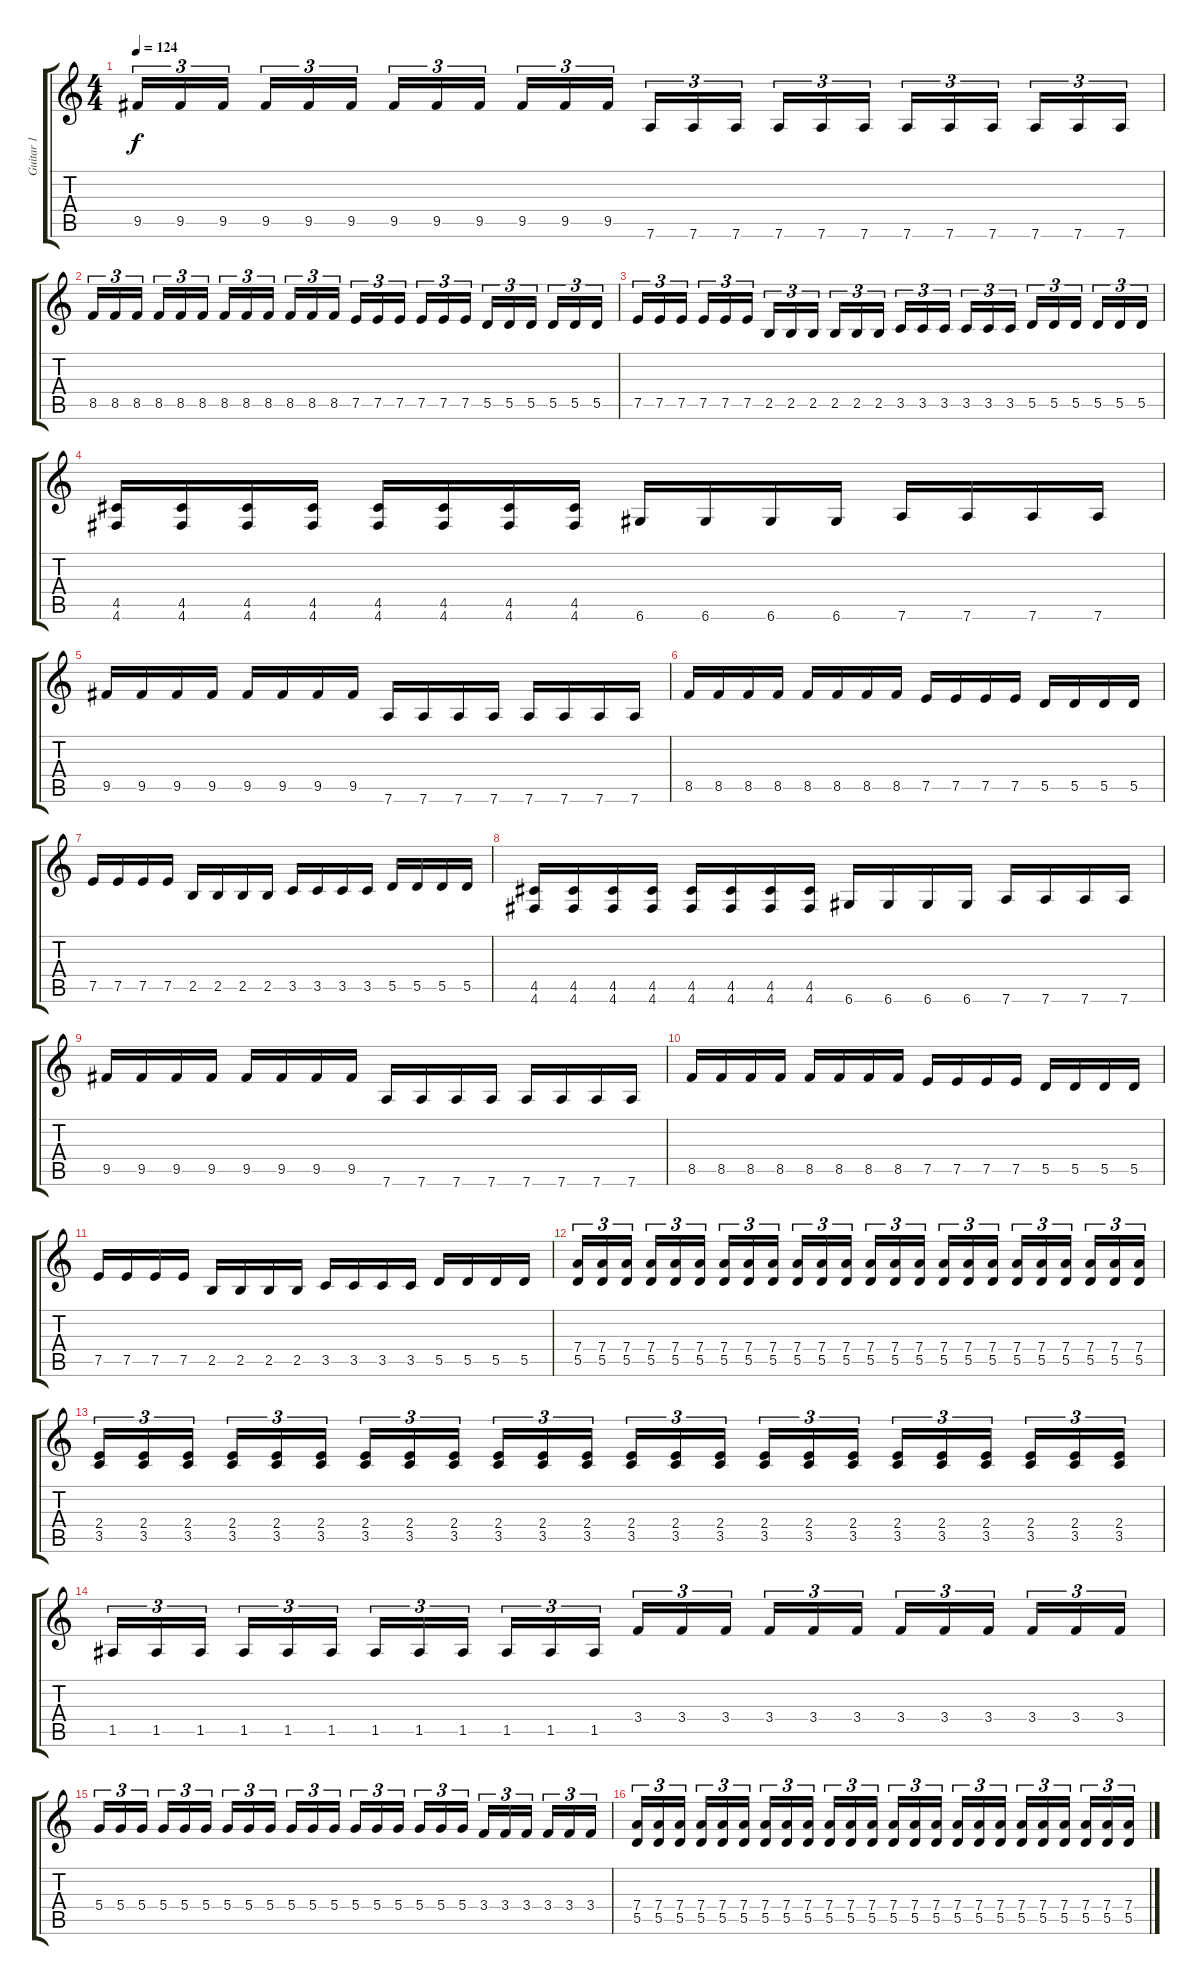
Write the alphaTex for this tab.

\track ("Guitar 1" "Guitar 1") {instrument distortionguitar}
\staff {score tabs}
\tuning (E4 B3 G3 D3 A2 D2) {hide}
\ts (4 4)
\tempo 124
\clef g2
\ks c
9.5.16{tu (3 2) dy f} 9.5.16{tu (3 2)} 9.5.16{tu (3 2)} 9.5.16{tu (3 2)} 9.5.16{tu (3 2)} 9.5.16{tu (3 2)} 9.5.16{tu (3 2)} 9.5.16{tu (3 2)} 9.5.16{tu (3 2)} 9.5.16{tu (3 2)} 9.5.16{tu (3 2)} 9.5.16{tu (3 2)} 7.6.16{tu (3 2)} 7.6.16{tu (3 2)} 7.6.16{tu (3 2)} 7.6.16{tu (3 2)} 7.6.16{tu (3 2)} 7.6.16{tu (3 2)} 7.6.16{tu (3 2)} 7.6.16{tu (3 2)} 7.6.16{tu (3 2)} 7.6.16{tu (3 2)} 7.6.16{tu (3 2)} 7.6.16{tu (3 2)} |
8.5.16{tu (3 2)} 8.5.16{tu (3 2)} 8.5.16{tu (3 2)} 8.5.16{tu (3 2)} 8.5.16{tu (3 2)} 8.5.16{tu (3 2)} 8.5.16{tu (3 2)} 8.5.16{tu (3 2)} 8.5.16{tu (3 2)} 8.5.16{tu (3 2)} 8.5.16{tu (3 2)} 8.5.16{tu (3 2)} 7.5.16{tu (3 2)} 7.5.16{tu (3 2)} 7.5.16{tu (3 2)} 7.5.16{tu (3 2)} 7.5.16{tu (3 2)} 7.5.16{tu (3 2)} 5.5.16{tu (3 2)} 5.5.16{tu (3 2)} 5.5.16{tu (3 2)} 5.5.16{tu (3 2)} 5.5.16{tu (3 2)} 5.5.16{tu (3 2)} |
7.5.16{tu (3 2)} 7.5.16{tu (3 2)} 7.5.16{tu (3 2)} 7.5.16{tu (3 2)} 7.5.16{tu (3 2)} 7.5.16{tu (3 2)} 2.5.16{tu (3 2)} 2.5.16{tu (3 2)} 2.5.16{tu (3 2)} 2.5.16{tu (3 2)} 2.5.16{tu (3 2)} 2.5.16{tu (3 2)} 3.5.16{tu (3 2)} 3.5.16{tu (3 2)} 3.5.16{tu (3 2)} 3.5.16{tu (3 2)} 3.5.16{tu (3 2)} 3.5.16{tu (3 2)} 5.5.16{tu (3 2)} 5.5.16{tu (3 2)} 5.5.16{tu (3 2)} 5.5.16{tu (3 2)} 5.5.16{tu (3 2)} 5.5.16{tu (3 2)} |
(4.5 4.6).16 (4.5 4.6).16 (4.5 4.6).16 (4.5 4.6).16 (4.5 4.6).16 (4.5 4.6).16 (4.5 4.6).16 (4.5 4.6).16 6.6.16 6.6.16 6.6.16 6.6.16 7.6.16 7.6.16 7.6.16 7.6.16 |
9.5.16 9.5.16 9.5.16 9.5.16 9.5.16 9.5.16 9.5.16 9.5.16 7.6.16 7.6.16 7.6.16 7.6.16 7.6.16 7.6.16 7.6.16 7.6.16 |
8.5.16 8.5.16 8.5.16 8.5.16 8.5.16 8.5.16 8.5.16 8.5.16 7.5.16 7.5.16 7.5.16 7.5.16 5.5.16 5.5.16 5.5.16 5.5.16 |
7.5.16 7.5.16 7.5.16 7.5.16 2.5.16 2.5.16 2.5.16 2.5.16 3.5.16 3.5.16 3.5.16 3.5.16 5.5.16 5.5.16 5.5.16 5.5.16 |
(4.5 4.6).16 (4.5 4.6).16 (4.5 4.6).16 (4.5 4.6).16 (4.5 4.6).16 (4.5 4.6).16 (4.5 4.6).16 (4.5 4.6).16 6.6.16 6.6.16 6.6.16 6.6.16 7.6.16 7.6.16 7.6.16 7.6.16 |
9.5.16 9.5.16 9.5.16 9.5.16 9.5.16 9.5.16 9.5.16 9.5.16 7.6.16 7.6.16 7.6.16 7.6.16 7.6.16 7.6.16 7.6.16 7.6.16 |
8.5.16 8.5.16 8.5.16 8.5.16 8.5.16 8.5.16 8.5.16 8.5.16 7.5.16 7.5.16 7.5.16 7.5.16 5.5.16 5.5.16 5.5.16 5.5.16 |
7.5.16 7.5.16 7.5.16 7.5.16 2.5.16 2.5.16 2.5.16 2.5.16 3.5.16 3.5.16 3.5.16 3.5.16 5.5.16 5.5.16 5.5.16 5.5.16 |
(7.4 5.5).16{tu (3 2)} (7.4 5.5).16{tu (3 2)} (7.4 5.5).16{tu (3 2)} (7.4 5.5).16{tu (3 2)} (7.4 5.5).16{tu (3 2)} (7.4 5.5).16{tu (3 2)} (7.4 5.5).16{tu (3 2)} (7.4 5.5).16{tu (3 2)} (7.4 5.5).16{tu (3 2)} (7.4 5.5).16{tu (3 2)} (7.4 5.5).16{tu (3 2)} (7.4 5.5).16{tu (3 2)} (7.4 5.5).16{tu (3 2)} (7.4 5.5).16{tu (3 2)} (7.4 5.5).16{tu (3 2)} (7.4 5.5).16{tu (3 2)} (7.4 5.5).16{tu (3 2)} (7.4 5.5).16{tu (3 2)} (7.4 5.5).16{tu (3 2)} (7.4 5.5).16{tu (3 2)} (7.4 5.5).16{tu (3 2)} (7.4 5.5).16{tu (3 2)} (7.4 5.5).16{tu (3 2)} (7.4 5.5).16{tu (3 2)} |
(2.4 3.5).16{tu (3 2)} (2.4 3.5).16{tu (3 2)} (2.4 3.5).16{tu (3 2)} (2.4 3.5).16{tu (3 2)} (2.4 3.5).16{tu (3 2)} (2.4 3.5).16{tu (3 2)} (2.4 3.5).16{tu (3 2)} (2.4 3.5).16{tu (3 2)} (2.4 3.5).16{tu (3 2)} (2.4 3.5).16{tu (3 2)} (2.4 3.5).16{tu (3 2)} (2.4 3.5).16{tu (3 2)} (2.4 3.5).16{tu (3 2)} (2.4 3.5).16{tu (3 2)} (2.4 3.5).16{tu (3 2)} (2.4 3.5).16{tu (3 2)} (2.4 3.5).16{tu (3 2)} (2.4 3.5).16{tu (3 2)} (2.4 3.5).16{tu (3 2)} (2.4 3.5).16{tu (3 2)} (2.4 3.5).16{tu (3 2)} (2.4 3.5).16{tu (3 2)} (2.4 3.5).16{tu (3 2)} (2.4 3.5).16{tu (3 2)} |
1.5.16{tu (3 2)} 1.5.16{tu (3 2)} 1.5.16{tu (3 2)} 1.5.16{tu (3 2)} 1.5.16{tu (3 2)} 1.5.16{tu (3 2)} 1.5.16{tu (3 2)} 1.5.16{tu (3 2)} 1.5.16{tu (3 2)} 1.5.16{tu (3 2)} 1.5.16{tu (3 2)} 1.5.16{tu (3 2)} 3.4.16{tu (3 2)} 3.4.16{tu (3 2)} 3.4.16{tu (3 2)} 3.4.16{tu (3 2)} 3.4.16{tu (3 2)} 3.4.16{tu (3 2)} 3.4.16{tu (3 2)} 3.4.16{tu (3 2)} 3.4.16{tu (3 2)} 3.4.16{tu (3 2)} 3.4.16{tu (3 2)} 3.4.16{tu (3 2)} |
5.4.16{tu (3 2)} 5.4.16{tu (3 2)} 5.4.16{tu (3 2)} 5.4.16{tu (3 2)} 5.4.16{tu (3 2)} 5.4.16{tu (3 2)} 5.4.16{tu (3 2)} 5.4.16{tu (3 2)} 5.4.16{tu (3 2)} 5.4.16{tu (3 2)} 5.4.16{tu (3 2)} 5.4.16{tu (3 2)} 5.4.16{tu (3 2)} 5.4.16{tu (3 2)} 5.4.16{tu (3 2)} 5.4.16{tu (3 2)} 5.4.16{tu (3 2)} 5.4.16{tu (3 2)} 3.4.16{tu (3 2)} 3.4.16{tu (3 2)} 3.4.16{tu (3 2)} 3.4.16{tu (3 2)} 3.4.16{tu (3 2)} 3.4.16{tu (3 2)} |
(7.4 5.5).16{tu (3 2)} (7.4 5.5).16{tu (3 2)} (7.4 5.5).16{tu (3 2)} (7.4 5.5).16{tu (3 2)} (7.4 5.5).16{tu (3 2)} (7.4 5.5).16{tu (3 2)} (7.4 5.5).16{tu (3 2)} (7.4 5.5).16{tu (3 2)} (7.4 5.5).16{tu (3 2)} (7.4 5.5).16{tu (3 2)} (7.4 5.5).16{tu (3 2)} (7.4 5.5).16{tu (3 2)} (7.4 5.5).16{tu (3 2)} (7.4 5.5).16{tu (3 2)} (7.4 5.5).16{tu (3 2)} (7.4 5.5).16{tu (3 2)} (7.4 5.5).16{tu (3 2)} (7.4 5.5).16{tu (3 2)} (7.4 5.5).16{tu (3 2)} (7.4 5.5).16{tu (3 2)} (7.4 5.5).16{tu (3 2)} (7.4 5.5).16{tu (3 2)} (7.4 5.5).16{tu (3 2)} (7.4 5.5).16{tu (3 2)}
